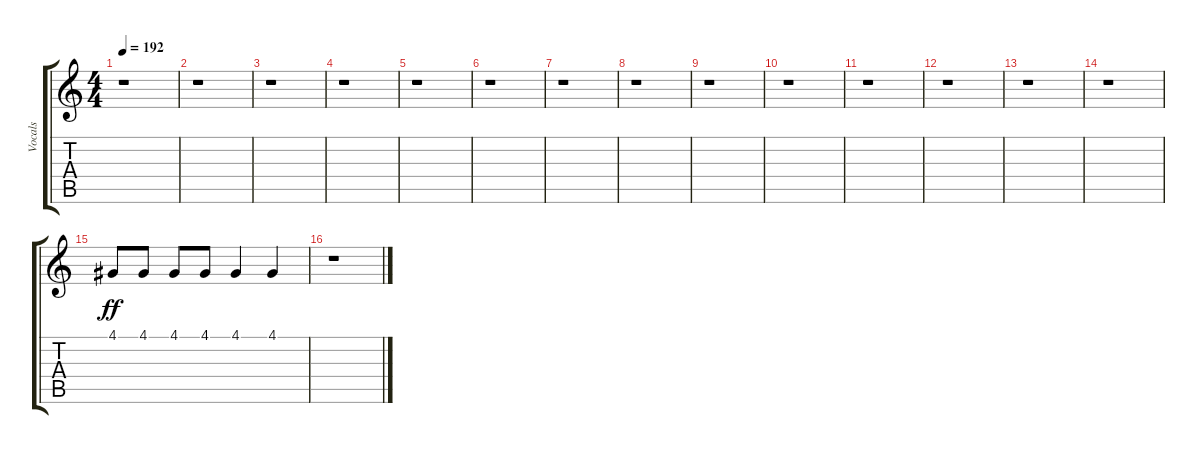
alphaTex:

\track ("Vocals" "Vocals") {instrument panflute}
\staff {score tabs}
\tuning (E4 B3 G3 D3 A2 E2) {hide}
\ts (4 4)
\tempo 192
\clef g2
\ks c
r.1{dy ff instrument panflute} |
r.1 |
r.1 |
r.1 |
r.1 |
r.1 |
r.1 |
r.1 |
r.1 |
r.1 |
r.1 |
r.1 |
r.1 |
r.1 |
4.1.8 4.1.8 4.1.8 4.1.8 4.1.4 4.1.4 |
r.1
